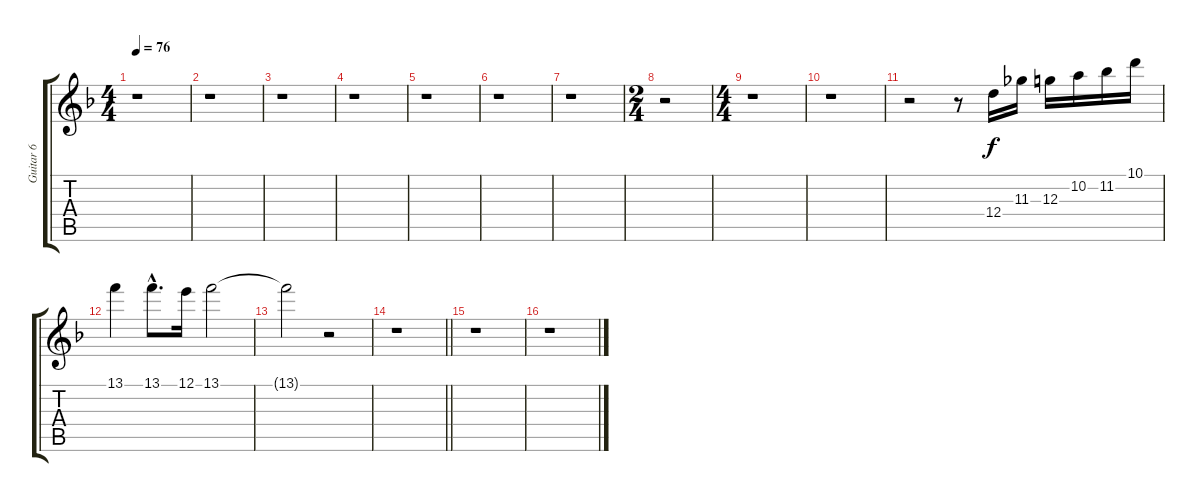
\track ("Guitar 6" "Guitar 6") {instrument acousticguitarsteel}
\staff {score tabs}
\tuning (E4 B3 G3 D3 A2 D2) {hide}
\ts (4 4)
\tempo 76
\clef g2
\ks f
r.1{dy f} |
r.1 |
r.1 |
r.1 |
r.1 |
r.1 |
r.1 |
\ts (2 4)
r.2 |
\ts (4 4)
r.1 |
r.1 |
r.2{volume 12 balance 16 instrument overdrivenguitar} r.8 12.4.16{balance 0} 11.3.16 12.3.16 10.2.16 11.2.16 10.1.16 |
13.1.4 13.1{hac}.8{d} 12.1.16 13.1.2 |
13.1{t}.2 r.2 |
\barLineRight lightlight
r.1 |
r.1 |
r.1
